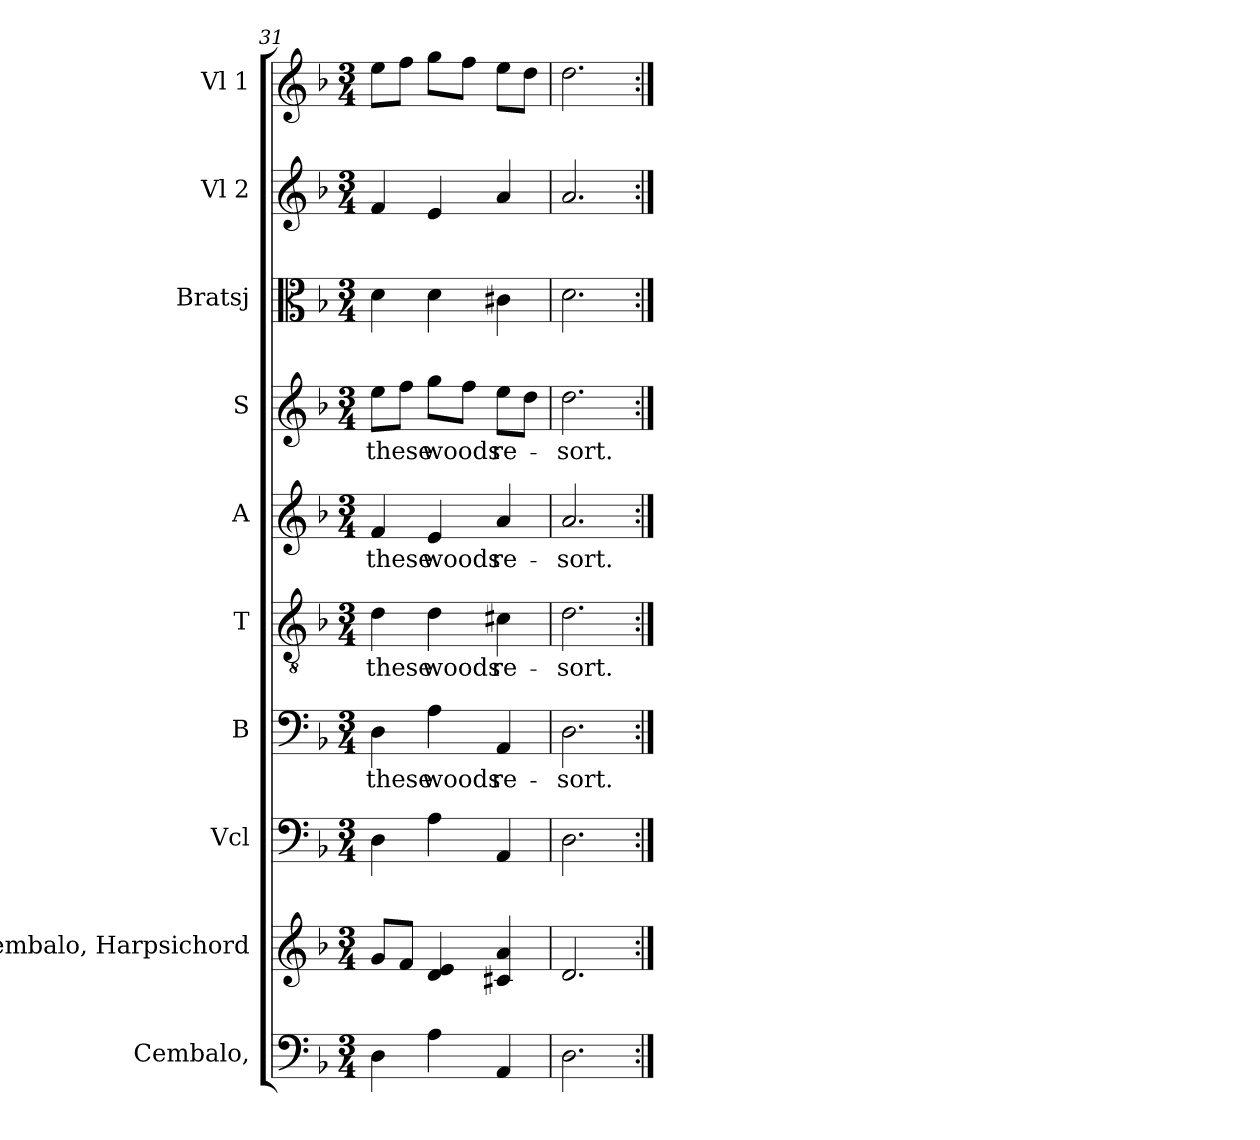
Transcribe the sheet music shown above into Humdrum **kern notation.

**kern	**kern	**kern	**kern	**text	**kern	**text	**kern	**text	**kern	**text	**kern	**kern	**kern
*part10	*part9	*part8	*part7	*part7	*part6	*part6	*part5	*part5	*part4	*part4	*part3	*part2	*part1
*staff10	*staff9	*staff8	*staff7	*staff7	*staff6	*staff6	*staff5	*staff5	*staff4	*staff4	*staff3	*staff2	*staff1
*I"Cembalo,	*I"Cembalo, Harpsichord	*I"Vcl	*I"B	*	*I"T	*	*I"A	*	*I"S	*	*I"Bratsj	*I"Vl 2	*I"Vl 1
*	*I'Hpschd	*I'Vc	*	*	*	*	*	*	*	*	*	*	*
!!LO:PB:g=z
*clefF4	*clefG2	*clefF4	*clefF4	*	*clefGv2	*	*clefG2	*	*clefG2	*	*clefC3	*clefG2	*clefG2
*k[b-]	*k[b-]	*k[b-]	*k[b-]	*	*k[b-]	*	*k[b-]	*	*k[b-]	*	*k[b-]	*k[b-]	*k[b-]
*M3/4	*M3/4	*M3/4	*M3/4	*	*M3/4	*	*M3/4	*	*M3/4	*	*M3/4	*M3/4	*M3/4
=31	=31	=31	=31	=31	=31	=31	=31	=31	=31	=31	=31	=31	=31
!	!	!	!	!LO:LY:b	!	!LO:LY:b	!	!LO:LY:b	!	!LO:LY:b	!	!	!
4D\	8g/L	4D\	4D\	these	4d\	these	4f/	these	8ee\L	these	4d\	4f/	8ee\L
.	8f/J	.	.	.	.	.	.	.	8ff\J	.	.	.	8ff\J
!	!	!	!	!LO:LY:b	!	!LO:LY:b	!	!LO:LY:b	!	!LO:LY:b	!	!	!
4A\	4d/ 4e/	4A\	4A\	woods	4d\	woods	4e/	woods	8gg\L	woods	4d\	4e/	8gg\L
.	.	.	.	.	.	.	.	.	8ff\J	.	.	.	8ff\J
!	!	!	!	!LO:LY:b	!	!LO:LY:b	!	!LO:LY:b	!	!LO:LY:b	!	!	!
4AA/	4c#X/ 4a/	4AA/	4AA/	re-	4c#X\	re-	4a/	re-	8ee\L	re-	4c#X\	4a/	8ee\L
.	.	.	.	.	.	.	.	.	8dd\J	.	.	.	8dd\J
=32	=32	=32	=32	=32	=32	=32	=32	=32	=32	=32	=32	=32	=32
!	!	!	!	!LO:LY:b	!	!LO:LY:b	!	!LO:LY:b	!	!LO:LY:b	!	!	!
2.D\	2.d/	2.D\	2.D\	-sort.	2.d\	-sort.	2.a/	-sort.	2.dd\	-sort.	2.d\	2.a/	2.dd\
=:|!	=:|!	=:|!	=:|!	=:|!	=:|!	=:|!	=:|!	=:|!	=:|!	=:|!	=:|!	=:|!	=:|!
*-	*-	*-	*-	*-	*-	*-	*-	*-	*-	*-	*-	*-	*-
